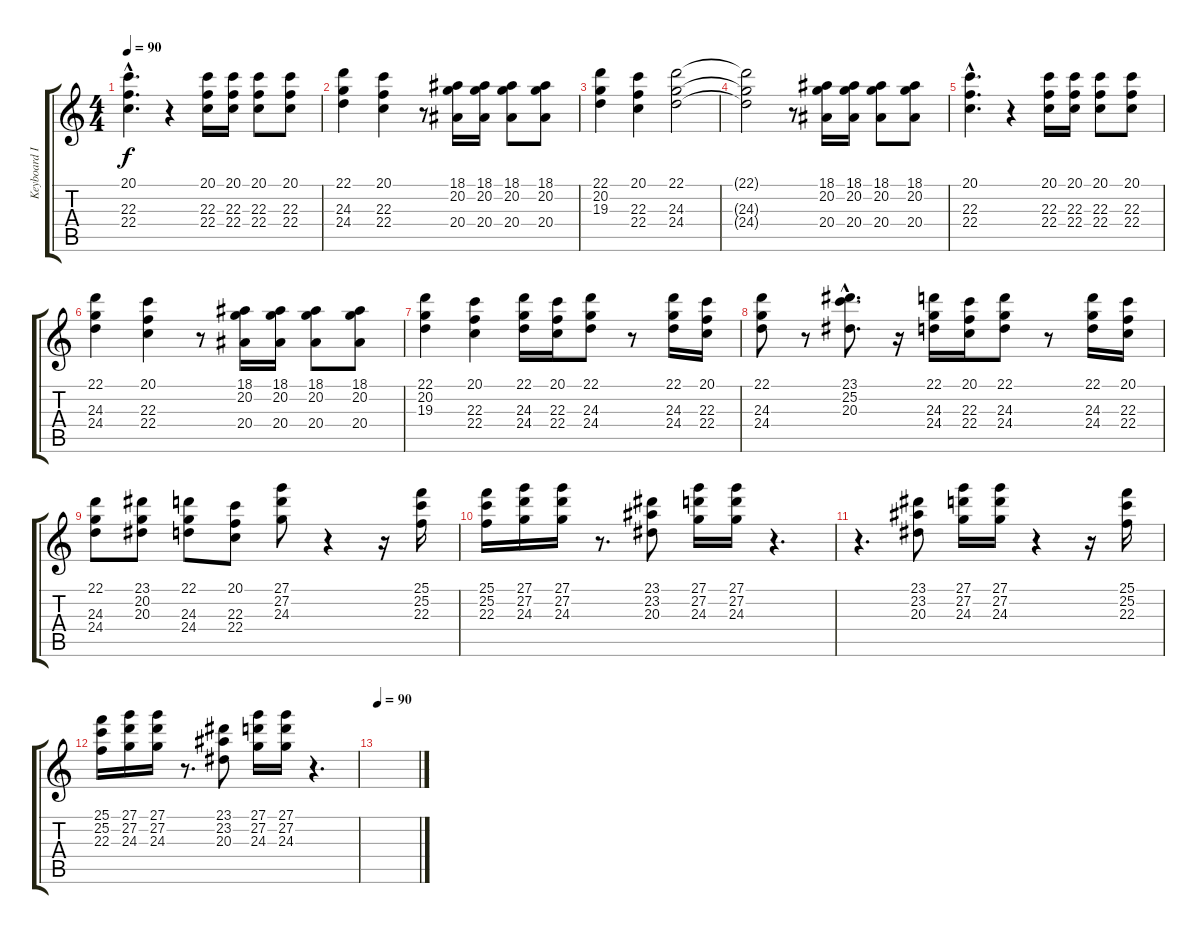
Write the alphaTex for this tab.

\track ("Keyboard I" "Keyboard I") {instrument fx5brightness}
\staff {score tabs}
\tuning (E4 B3 G3 D3 A2 E2) {hide}
\ts (4 4)
\tempo 90
\clef g2
\ks c
(20.1{hac} 22.3{hac} 22.4{hac}).4{d dy f} r.4 (20.1 22.3 22.4).16 (20.1 22.3 22.4).16 (20.1 22.3 22.4).8 (20.1 22.3 22.4).8 |
(22.1 24.3 24.4).4 (20.1 22.3 22.4).4 r.8 (18.1 20.2 20.4).16 (18.1 20.2 20.4).16 (18.1 20.2 20.4).8 (18.1 20.2 20.4).8 |
(22.1 20.2 19.3).4 (20.1 22.3 22.4).4 (22.1 24.3 24.4).2 |
(22.1{t} 24.3{t} 24.4{t}).2 r.8 (18.1 20.2 20.4).16 (18.1 20.2 20.4).16 (18.1 20.2 20.4).8 (18.1 20.2 20.4).8 |
(20.1{hac} 22.3{hac} 22.4{hac}).4{d} r.4 (20.1 22.3 22.4).16 (20.1 22.3 22.4).16 (20.1 22.3 22.4).8 (20.1 22.3 22.4).8 |
(22.1 24.3 24.4).4 (20.1 22.3 22.4).4 r.8 (18.1 20.2 20.4).16 (18.1 20.2 20.4).16 (18.1 20.2 20.4).8 (18.1 20.2 20.4).8 |
(22.1 20.2 19.3).4 (20.1 22.3 22.4).4 (22.1 24.3 24.4).16 (20.1 22.3 22.4).16 (22.1 24.3 24.4).8 r.8 (22.1 24.3 24.4).16 (20.1 22.3 22.4).16 |
(22.1 24.3 24.4).8 r.8 (23.1{hac} 25.2{hac} 20.3{hac}).8{d} r.16 (22.1 24.3 24.4).16 (20.1 22.3 22.4).16 (22.1 24.3 24.4).8 r.8 (22.1 24.3 24.4).16 (20.1 22.3 22.4).16 |
(22.1 24.3 24.4).8 (23.1 20.2 20.3).8 (22.1 24.3 24.4).8 (20.1 22.3 22.4).8 (27.1 27.2 24.3).8 r.4 r.16 (25.1 25.2 22.3).16 |
(25.1 25.2 22.3).16 (27.1 27.2 24.3).16 (27.1 27.2 24.3).16 r.8{d} (23.1 23.2 20.3).8 (27.1 27.2 24.3).16 (27.1 27.2 24.3).16 r.4{d} |
r.4{d} (23.1 23.2 20.3).8 (27.1 27.2 24.3).16 (27.1 27.2 24.3).16 r.4 r.16 (25.1 25.2 22.3).16 |
(25.1 25.2 22.3).16 (27.1 27.2 24.3).16 (27.1 27.2 24.3).16 r.8{d} (23.1 23.2 20.3).8 (27.1 27.2 24.3).16 (27.1 27.2 24.3).16 r.4{d} |
\tempo 90
